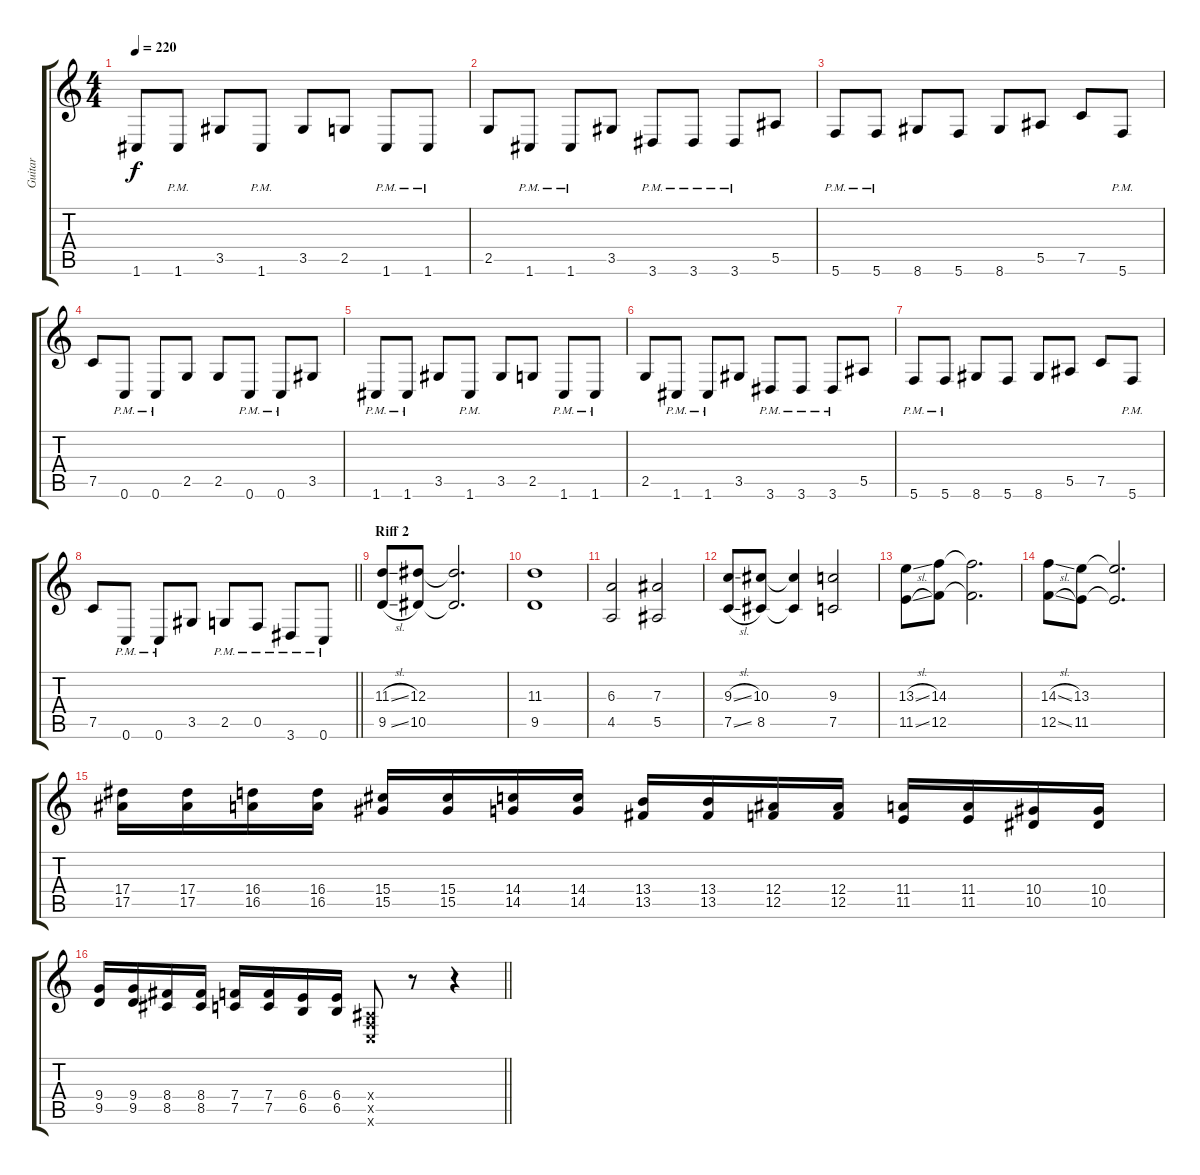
\track ("Guitar" "Guitar") {instrument distortionguitar}
\staff {score tabs}
\tuning (C4 G3 Eb3 Bb2 F2 C2) {hide}
\ts (4 4)
\tempo 220
\clef g2
\ks c
1.6{t}.8{dy f} 1.6{pm}.8 3.5.8 1.6{pm}.8 3.5.8 2.5.8 1.6{pm}.8 1.6{pm}.8 |
2.5.8 1.6{pm}.8 1.6{pm}.8 3.5.8 3.6{pm}.8 3.6{pm}.8 3.6{pm}.8 5.5.8 |
5.6{pm}.8 5.6{pm}.8 8.6.8 5.6.8 8.6.8 5.5.8 7.5.8 5.6{pm}.8 |
7.5.8 0.6{pm}.8 0.6{pm}.8 2.5.8 2.5.8 0.6{pm}.8 0.6{pm}.8 3.5.8 |
1.6{pm}.8 1.6{pm}.8 3.5.8 1.6{pm}.8 3.5.8 2.5.8 1.6{pm}.8 1.6{pm}.8 |
2.5.8 1.6{pm}.8 1.6{pm}.8 3.5.8 3.6{pm}.8 3.6{pm}.8 3.6{pm}.8 5.5.8 |
5.6{pm}.8 5.6{pm}.8 8.6.8 5.6.8 8.6.8 5.5.8 7.5.8 5.6{pm}.8 |
\barLineRight lightlight
7.5.8 0.6{pm}.8 0.6{pm}.8 3.5.8 2.5{pm}.8 0.5{pm}.8 3.6{pm}.8 0.6{pm}.8 |
\section ("" "Riff 2")
(11.3{sl} 9.5{sl}).8 (12.3 10.5).8 (12.3{t} 10.5{t}).2{d} |
(11.3 9.5).1 |
(6.3 4.5).2 (7.3 5.5).2 |
(9.3{sl} 7.5{sl}).8 (10.3 8.5).8 (10.3{t} 8.5{t}).4 (9.3 7.5).2 |
(13.3{sl} 11.5{sl}).8 (14.3 12.5).8 (14.3{t} 12.5{t}).2{d} |
(14.3{sl} 12.5{sl}).8 (13.3 11.5).8 (13.3{t} 11.5{t}).2{d} |
(17.4 17.5).16{instrument guitarfretnoise} (17.4 17.5).16 (16.4 16.5).16 (16.4 16.5).16 (15.4 15.5).16 (15.4 15.5).16 (14.4 14.5).16 (14.4 14.5).16 (13.4 13.5).16 (13.4 13.5).16 (12.4 12.5).16 (12.4 12.5).16 (11.4 11.5).16 (11.4 11.5).16 (10.4 10.5).16 (10.4 10.5).16 |
\barLineRight lightlight
(9.4 9.5).16 (9.4 9.5).16 (8.4 8.5).16 (8.4 8.5).16 (7.4 7.5).16 (7.4 7.5).16 (6.4 6.5).16 (6.4 6.5).16 (0.4{x} 0.5{x} 0.6{x}).8{instrument distortionguitar} r.8 r.4
